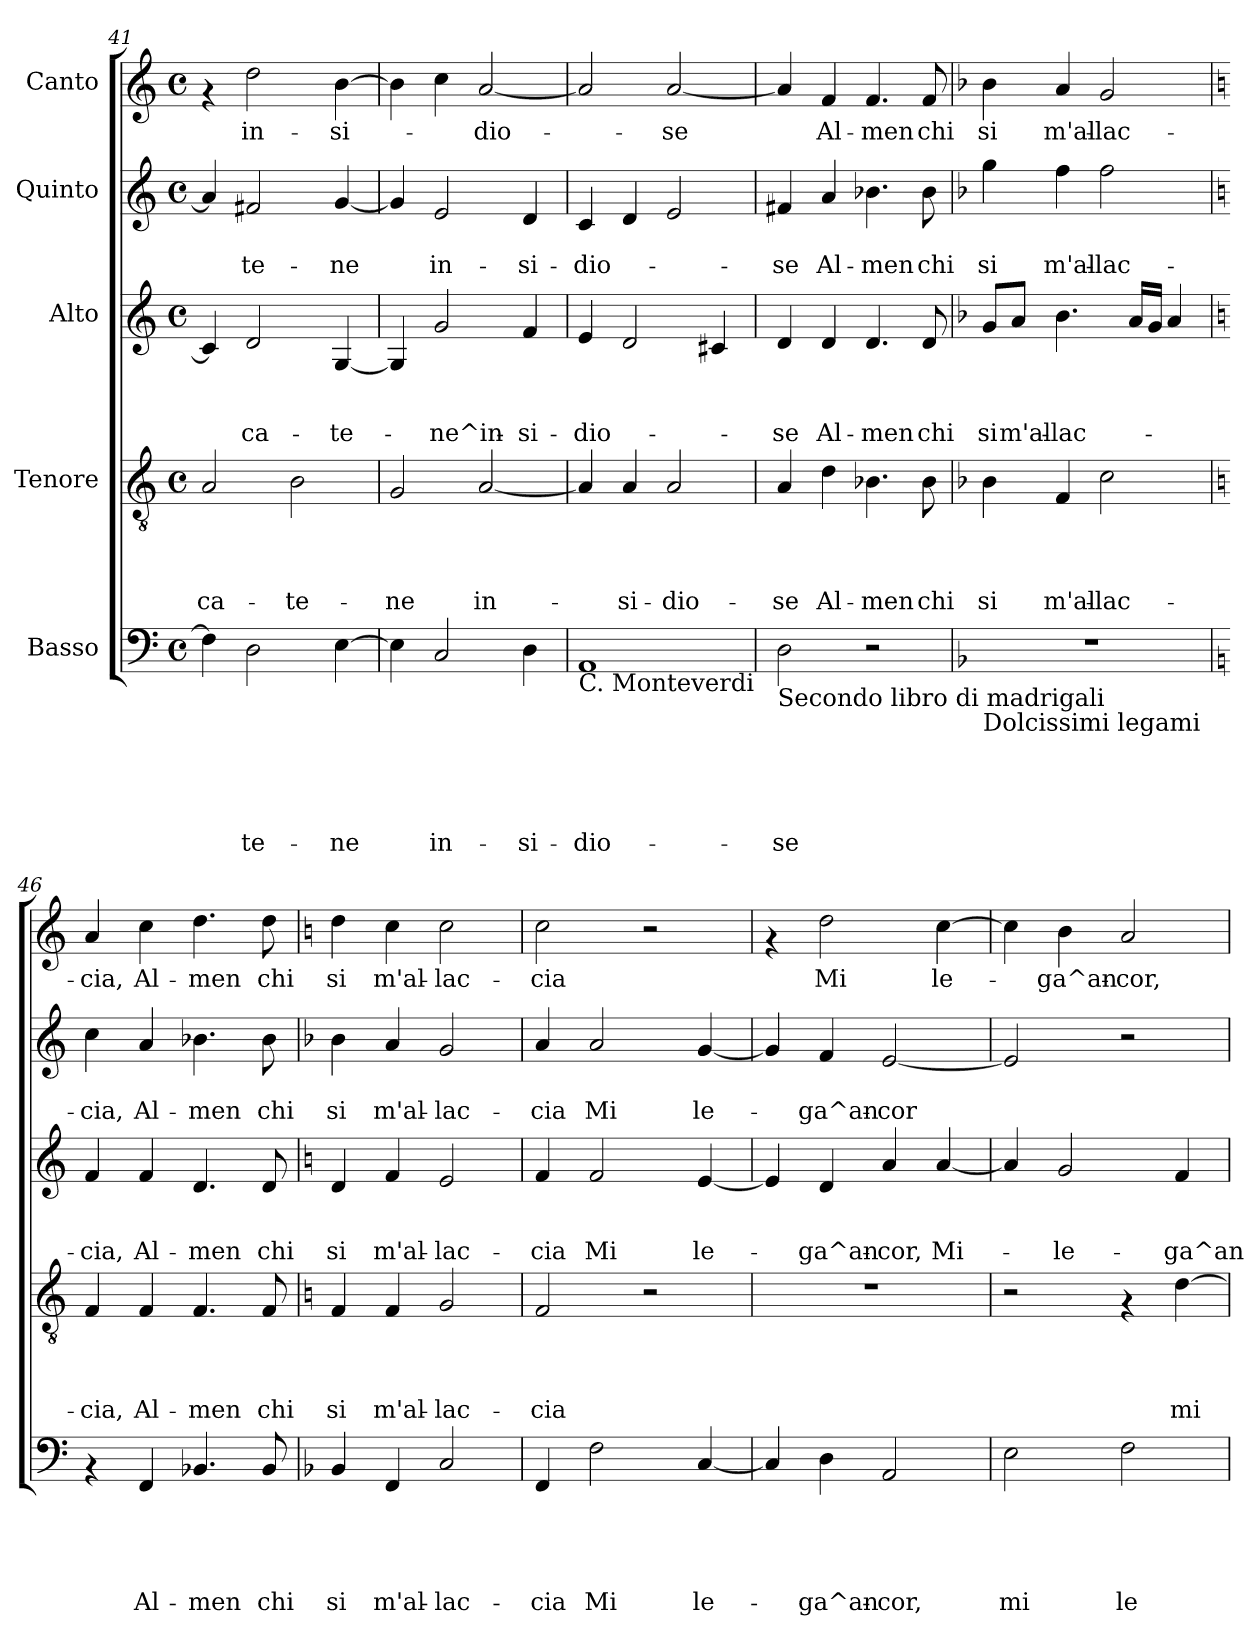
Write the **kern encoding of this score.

**kern	**text	**text	**text	**text	**text	**kern	**text	**text	**text	**text	**kern	**text	**text	**text	**kern	**text	**text	**kern	**text
*part5	*part5	*part5	*part5	*part5	*part5	*part4	*part4	*part4	*part4	*part4	*part3	*part3	*part3	*part3	*part2	*part2	*part2	*part1	*part1
*staff5	*staff5	*staff5	*staff5	*staff5	*staff5	*staff4	*staff4	*staff4	*staff4	*staff4	*staff3	*staff3	*staff3	*staff3	*staff2	*staff2	*staff2	*staff1	*staff1
*I"Basso	*	*	*	*	*	*I"Tenore	*	*	*	*	*I"Alto	*	*	*	*I"Quinto	*	*	*I"Canto	*
!!LO:PB:g=z
*clefF4	*	*	*	*	*	*clefGv2	*	*	*	*	*clefG2	*	*	*	*clefG2	*	*	*clefG2	*
*k[]	*	*	*	*	*	*k[]	*	*	*	*	*k[]	*	*	*	*k[]	*	*	*k[]	*
*C:	*	*	*	*	*	*C:	*	*	*	*	*C:	*	*	*	*C:	*	*	*C:	*
*M4/4	*	*	*	*	*	*M4/4	*	*	*	*	*M4/4	*	*	*	*M4/4	*	*	*M4/4	*
*met(c)	*	*	*	*	*	*met(c)	*	*	*	*	*met(c)	*	*	*	*met(c)	*	*	*met(c)	*
=41	=41	=41	=41	=41	=41	=41	=41	=41	=41	=41	=41	=41	=41	=41	=41	=41	=41	=41	=41
!	!	!	!	!	!	!	!	!	!	!LO:LY:b	!	!	!	!	!	!	!	!	!
4F\]	.	.	.	.	.	2A/	.	.	.	ca-	4c/]	.	.	.	4a/]	.	.	4rf	.
!	!	!	!	!	!LO:LY:b	!	!	!	!	!	!	!	!	!LO:LY:b	!	!	!LO:LY:b	!	!LO:LY:b
2D\	.	.	.	.	-te-	.	.	.	.	.	2d/	.	.	ca-	2f#X/	.	-te-	2dd\	in-
!	!	!	!	!	!	!	!	!	!	!LO:LY:b	!	!	!	!	!	!	!	!	!
.	.	.	.	.	.	2B\	.	.	.	-te-	.	.	.	.	.	.	.	.	.
!	!	!	!	!	!LO:LY:b	!	!	!	!	!	!	!	!	!LO:LY:b	!	!	!LO:LY:b	!	!LO:LY:b
[>4E\	.	.	.	.	-ne	.	.	.	.	.	[<4G/	.	.	-te-	[<4g/	.	-ne	[>4b\	-si-
=42	=42	=42	=42	=42	=42	=42	=42	=42	=42	=42	=42	=42	=42	=42	=42	=42	=42	=42	=42
!	!	!	!	!	!	!	!	!	!	!LO:LY:b	!	!	!	!	!	!	!	!	!
4E\]	.	.	.	.	.	2G/	.	.	.	-ne	4G/]	.	.	.	4g/]	.	.	4b\]	.
!	!	!	!	!	!LO:LY:b	!	!	!	!	!	!	!	!	!LO:LY:b	!	!	!LO:LY:b	!	!
2C/	.	.	.	.	in-	.	.	.	.	.	2g/	.	.	-ne^in-	2e/	.	in-	4cc\	.
!	!	!	!	!	!	!	!	!	!	!LO:LY:b	!	!	!	!	!	!	!	!	!LO:LY:b
.	.	.	.	.	.	[<2A/	.	.	.	in-	.	.	.	.	.	.	.	[<2a/	-dio-
!	!	!	!	!	!LO:LY:b	!	!	!	!	!	!	!	!	!LO:LY:b	!	!	!LO:LY:b	!	!
4D\	.	.	.	.	-si-	.	.	.	.	.	4f/	.	.	-si-	4d/	.	-si-	.	.
=43	=43	=43	=43	=43	=43	=43	=43	=43	=43	=43	=43	=43	=43	=43	=43	=43	=43	=43	=43
!LO:TX:b:t=C. Monteverdi	!	!	!	!	!	!	!	!	!	!	!	!	!	!	!	!	!	!	!
!	!	!	!	!	!LO:LY:b	!	!	!	!	!	!	!	!	!LO:LY:b	!	!	!LO:LY:b	!	!
1AA	.	.	.	.	-dio-	4A/]	.	.	.	.	4e/	.	.	-dio-	4c/	.	-dio-	2a/]	.
!	!	!	!	!	!	!	!	!	!	!LO:LY:b	!	!	!	!	!	!	!	!	!
.	.	.	.	.	.	4A/	.	.	.	-si-	2d/	.	.	.	4d/	.	.	.	.
!	!	!	!	!	!	!	!	!	!	!LO:LY:b	!	!	!	!	!	!	!	!	!LO:LY:b
.	.	.	.	.	.	2A/	.	.	.	-dio-	.	.	.	.	2e/	.	.	[<2a/	-se
.	.	.	.	.	.	.	.	.	.	.	4c#X/	.	.	.	.	.	.	.	.
=44	=44	=44	=44	=44	=44	=44	=44	=44	=44	=44	=44	=44	=44	=44	=44	=44	=44	=44	=44
!LO:TX:b:t=Secondo libro di madrigali	!	!	!	!	!	!	!	!	!	!	!	!	!	!	!	!	!	!	!
!	!	!	!	!	!LO:LY:b	!	!	!	!	!LO:LY:b	!	!	!	!LO:LY:b	!	!	!LO:LY:b	!	!
2D\	.	.	.	.	-se	4A/	.	.	.	-se	4d/	.	.	-se	4f#X/	.	-se	4a/]	.
!	!	!	!	!	!	!	!	!	!	!LO:LY:b	!	!	!	!LO:LY:b	!	!	!LO:LY:b	!	!LO:LY:b
.	.	.	.	.	.	4d\	.	.	.	Al-	4d/	.	.	Al-	4a/	.	Al-	4f/	Al-
!	!	!	!	!	!	!	!	!	!	!LO:LY:b	!	!	!	!LO:LY:b	!	!	!LO:LY:b	!	!LO:LY:b
2r	.	.	.	.	.	4.B-X\	.	.	.	-men	4.d/	.	.	-men	4.b-X\	.	-men	4.f/	-men
!	!	!	!	!	!	!	!	!	!	!LO:LY:b	!	!	!	!LO:LY:b	!	!	!LO:LY:b	!	!LO:LY:b
.	.	.	.	.	.	8B-\	.	.	.	chi	8d/	.	.	chi	8b-\	.	chi	8f/	chi
=45	=45	=45	=45	=45	=45	=45	=45	=45	=45	=45	=45	=45	=45	=45	=45	=45	=45	=45	=45
*k[b-]	*	*	*	*	*	*k[b-]	*	*	*	*	*k[b-]	*	*	*	*k[b-]	*	*	*k[b-]	*
*F:	*	*	*	*	*	*F:	*	*	*	*	*F:	*	*	*	*F:	*	*	*F:	*
!LO:TX:b:t=Dolcissimi legami	!	!	!	!	!	!	!	!	!	!	!	!	!	!	!	!	!	!	!
!	!	!	!	!	!	!	!	!	!	!LO:LY:b	!	!	!	!LO:LY:b	!	!	!LO:LY:b	!	!LO:LY:b
1r	.	.	.	.	.	4B-\	.	.	.	si	8g/L	.	.	si	4gg\	.	si	4b-\	si
!	!	!	!	!	!	!	!	!	!	!	!	!	!	!LO:LY:b	!	!	!	!	!
.	.	.	.	.	.	.	.	.	.	.	8a/J	.	.	m'al-	.	.	.	.	.
!	!	!	!	!	!	!	!	!	!	!LO:LY:b	!	!	!	!LO:LY:b	!	!	!LO:LY:b	!	!LO:LY:b
.	.	.	.	.	.	4F/	.	.	.	m'al-	4.b-\	.	.	-lac-	4ff\	.	m'al-	4a/	m'al-
!	!	!	!	!	!	!	!	!	!	!LO:LY:b	!	!	!	!	!	!	!LO:LY:b	!	!LO:LY:b
.	.	.	.	.	.	2c\	.	.	.	-lac-	.	.	.	.	2ff\	.	-lac-	2g/	-lac-
.	.	.	.	.	.	.	.	.	.	.	16a/LL	.	.	.	.	.	.	.	.
.	.	.	.	.	.	.	.	.	.	.	16g/JJ	.	.	.	.	.	.	.	.
.	.	.	.	.	.	.	.	.	.	.	4a/	.	.	.	.	.	.	.	.
!!LO:PB:g=z
=46	=46	=46	=46	=46	=46	=46	=46	=46	=46	=46	=46	=46	=46	=46	=46	=46	=46	=46	=46
*k[]	*	*	*	*	*	*k[]	*	*	*	*	*k[]	*	*	*	*k[]	*	*	*k[]	*
*C:	*	*	*	*	*	*C:	*	*	*	*	*C:	*	*	*	*C:	*	*	*C:	*
!	!	!	!	!	!	!	!	!	!	!LO:LY:b	!	!	!	!LO:LY:b	!	!	!LO:LY:b	!	!LO:LY:b
4rAA	.	.	.	.	.	4F/	.	.	.	-cia,	4f/	.	.	-cia,	4cc\	.	-cia,	4a/	-cia,
!	!	!	!	!	!LO:LY:b	!	!	!	!	!LO:LY:b	!	!	!	!LO:LY:b	!	!	!LO:LY:b	!	!LO:LY:b
4FF/	.	.	.	.	Al-	4F/	.	.	.	Al-	4f/	.	.	Al-	4a/	.	Al-	4cc\	Al-
!	!	!	!	!	!LO:LY:b	!	!	!	!	!LO:LY:b	!	!	!	!LO:LY:b	!	!	!LO:LY:b	!	!LO:LY:b
4.BB-X/	.	.	.	.	-men	4.F/	.	.	.	-men	4.d/	.	.	-men	4.b-X\	.	-men	4.dd\	-men
!	!	!	!	!	!LO:LY:b	!	!	!	!	!LO:LY:b	!	!	!	!LO:LY:b	!	!	!LO:LY:b	!	!LO:LY:b
8BB-/	.	.	.	.	chi	8F/	.	.	.	chi	8d/	.	.	chi	8b-\	.	chi	8dd\	chi
=47	=47	=47	=47	=47	=47	=47	=47	=47	=47	=47	=47	=47	=47	=47	=47	=47	=47	=47	=47
*k[b-]	*	*	*	*	*	*	*	*	*	*	*	*	*	*	*k[b-]	*	*	*	*
*F:	*	*	*	*	*	*	*	*	*	*	*	*	*	*	*F:	*	*	*	*
!	!	!	!	!	!LO:LY:b	!	!	!	!	!LO:LY:b	!	!	!	!LO:LY:b	!	!	!LO:LY:b	!	!LO:LY:b
4BB-/	.	.	.	.	si	4F/	.	.	.	si	4d/	.	.	si	4b-\	.	si	4dd\	si
!	!	!	!	!	!LO:LY:b	!	!	!	!	!LO:LY:b	!	!	!	!LO:LY:b	!	!	!LO:LY:b	!	!LO:LY:b
4FF/	.	.	.	.	m'al-	4F/	.	.	.	m'al-	4f/	.	.	m'al-	4a/	.	m'al-	4cc\	m'al-
!	!	!	!	!	!LO:LY:b	!	!	!	!	!LO:LY:b	!	!	!	!LO:LY:b	!	!	!LO:LY:b	!	!LO:LY:b
2C/	.	.	.	.	-lac-	2G/	.	.	.	-lac-	2e/	.	.	-lac-	2g/	.	-lac-	2cc\	-lac-
=48	=48	=48	=48	=48	=48	=48	=48	=48	=48	=48	=48	=48	=48	=48	=48	=48	=48	=48	=48
!	!	!	!	!	!LO:LY:b	!	!	!	!	!LO:LY:b	!	!	!	!LO:LY:b	!	!	!LO:LY:b	!	!LO:LY:b
4FF/	.	.	.	.	-cia	2F/	.	.	.	-cia	4f/	.	.	-cia	4a/	.	-cia	2cc\	-cia
!	!	!	!	!	!LO:LY:b	!	!	!	!	!	!	!	!	!LO:LY:b	!	!	!LO:LY:b	!	!
2F\	.	.	.	.	Mi	.	.	.	.	.	2f/	.	.	Mi	2a/	.	Mi	.	.
.	.	.	.	.	.	2r	.	.	.	.	.	.	.	.	.	.	.	2r	.
!	!	!	!	!	!LO:LY:b	!	!	!	!	!	!	!	!	!LO:LY:b	!	!	!LO:LY:b	!	!
[<4C/	.	.	.	.	le-	.	.	.	.	.	[<4e/	.	.	le-	[<4g/	.	le-	.	.
=49	=49	=49	=49	=49	=49	=49	=49	=49	=49	=49	=49	=49	=49	=49	=49	=49	=49	=49	=49
4C/]	.	.	.	.	.	1r	.	.	.	.	4e/]	.	.	.	4g/]	.	.	4rf	.
!	!	!	!	!	!LO:LY:b	!	!	!	!	!	!	!	!	!LO:LY:b	!	!	!LO:LY:b	!	!LO:LY:b
4D\	.	.	.	.	-ga^an-	.	.	.	.	.	4d/	.	.	-ga^an-	4f/	.	-ga^an-	2dd\	Mi
!	!	!	!	!	!LO:LY:b	!	!	!	!	!	!	!	!	!LO:LY:b	!	!	!LO:LY:b	!	!
2AA/	.	.	.	.	-cor,	.	.	.	.	.	4a/	.	.	-cor,	[<2e/	.	-cor	.	.
!	!	!	!	!	!	!	!	!	!	!	!	!	!	!LO:LY:b	!	!	!	!	!LO:LY:b
.	.	.	.	.	.	.	.	.	.	.	[<4a/	.	.	Mi-	.	.	.	[>4cc\	le-
=50	=50	=50	=50	=50	=50	=50	=50	=50	=50	=50	=50	=50	=50	=50	=50	=50	=50	=50	=50
!	!	!	!	!	!LO:LY:b	!	!	!	!	!	!	!	!	!	!	!	!	!	!
2E\	.	.	.	.	mi	2r	.	.	.	.	4a/]	.	.	.	2e/]	.	.	4cc\]	.
!	!	!	!	!	!	!	!	!	!	!	!	!	!	!LO:LY:b	!	!	!	!	!LO:LY:b
.	.	.	.	.	.	.	.	.	.	.	2g/	.	.	-le-	.	.	.	4b\	-ga^an-
!	!	!	!	!	!LO:LY:b	!	!	!	!	!	!	!	!	!	!	!	!	!	!LO:LY:b
2F\	.	.	.	.	le-	4rF	.	.	.	.	.	.	.	.	2r	.	.	2a/	-cor,
!	!	!	!	!	!	!	!	!	!	!LO:LY:b	!	!	!	!LO:LY:b	!	!	!	!	!
.	.	.	.	.	.	[<4d\	.	.	.	mi	4f/	.	.	-ga^an-	.	.	.	.	.
=	=	=	=	=	=	=	=	=	=	=	=	=	=	=	=	=	=	=	=
*-	*-	*-	*-	*-	*-	*-	*-	*-	*-	*-	*-	*-	*-	*-	*-	*-	*-	*-	*-
